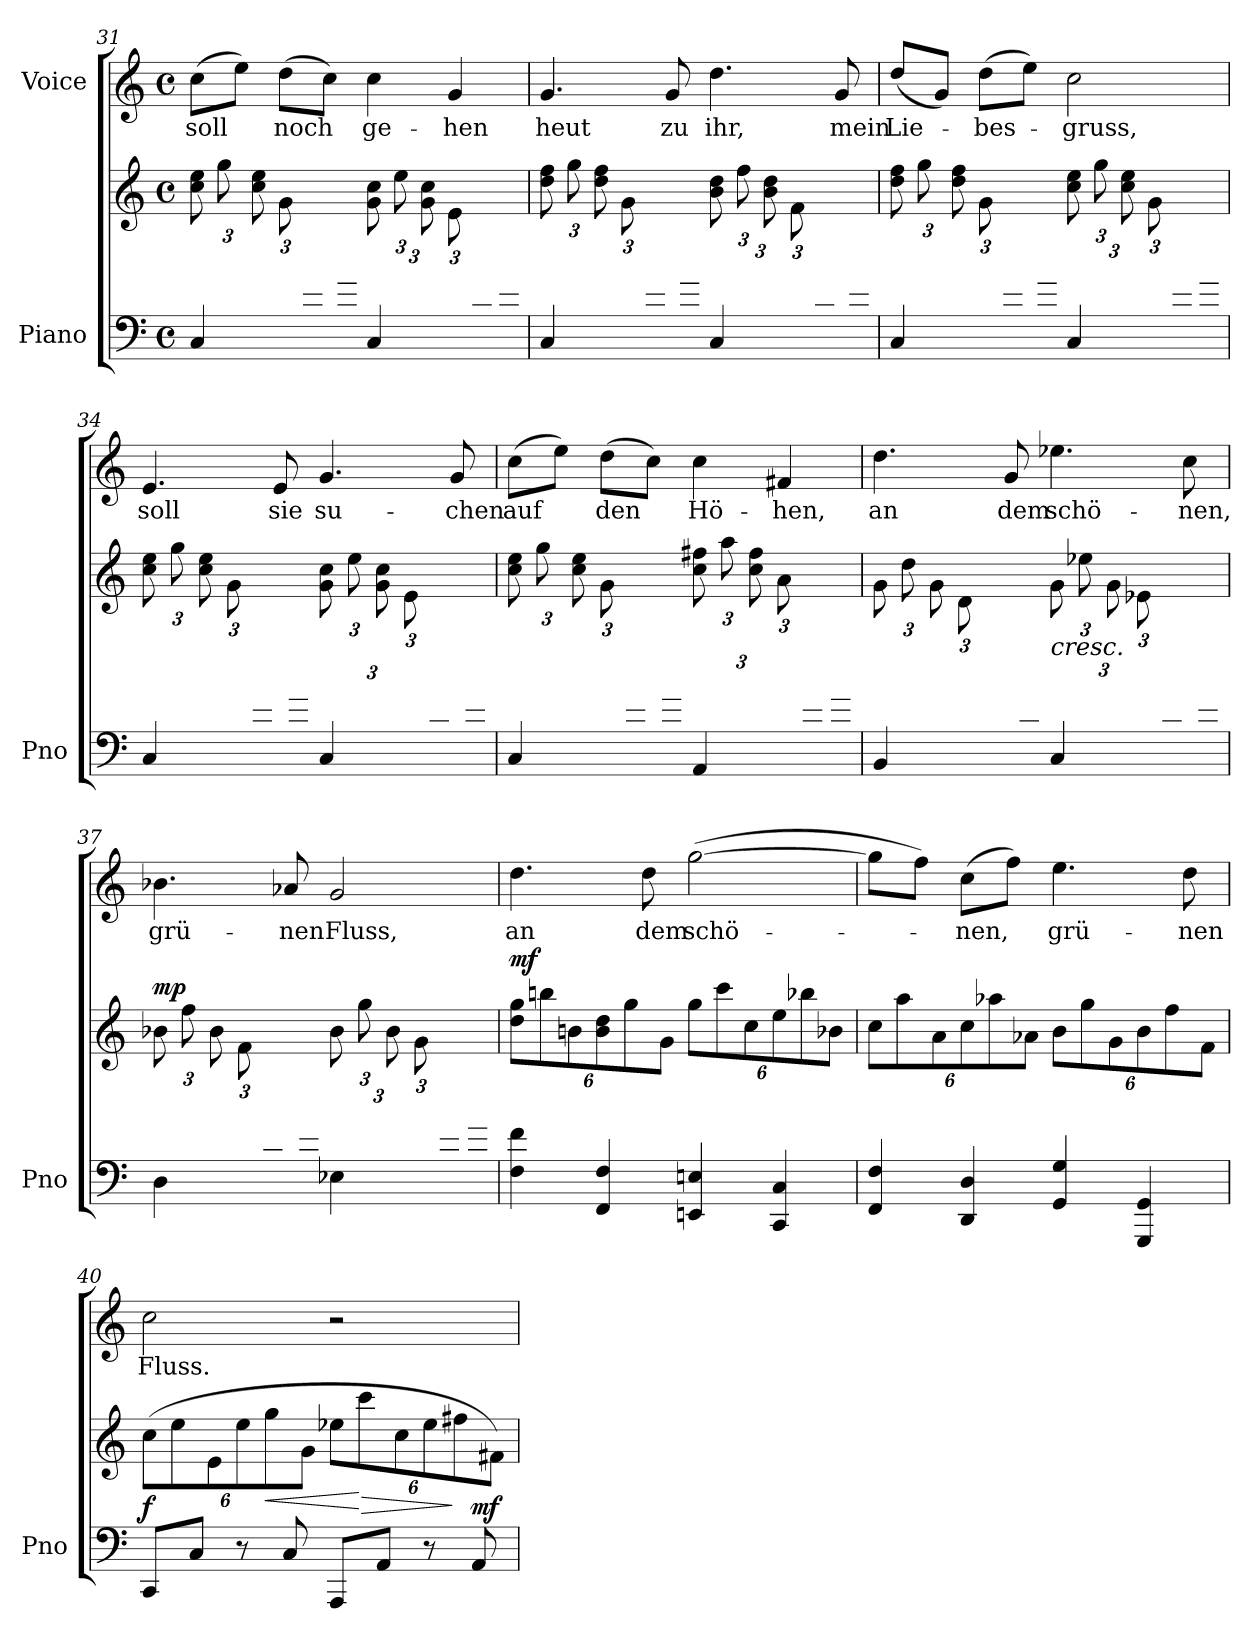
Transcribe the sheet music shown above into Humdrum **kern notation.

**kern	**kern	**dynam	**kern	**text
*part2	*part2	*part2	*part1	*part1
*staff3	*staff2	*staff2/3	*staff1	*staff1
*I"Piano	*	*	*I"Voice	*
*I'Pno	*	*	*	*
!!LO:LB:g=z
*clefF4	*clefG2	*	*clefG2	*
*k[]	*k[]	*	*k[]	*
*M4/4	*M4/4	*	*M4/4	*
*met(c)	*met(c)	*	*met(c)	*
=31	=31	=31	=31	=31
*^	*	*	*	*
*	*	*Xbrackettup	*	*	*
!	!	!	!	!	!LO:LY:b
3ryy	4C/	(>12cc\ 12ee\L	.	(>8cc\L	soll
.	.	12gg\	.	.	.
.	.	.	.	8ee\J)	.
.	.	12cc\ 12ee\	.	.	.
!	!	!	!	!	!LO:LY:b
.	4ryy	12g\	.	(>8dd\L	noch
12c/ 12e/	.	6ryy	.	.	.
.	.	.	.	8cc\J)	.
12g/J)	.	.	.	.	.
!	!	!	!	!	!LO:LY:b
3ryy	4C/	(>12g\ 12cc\L	.	4cc\	ge-
.	.	12ee\	.	.	.
.	.	12g\ 12cc\	.	.	.
!	!	!	!	!	!LO:LY:b
.	4ryy	12e\	.	4g/	-hen
12G/ 12c/	.	6ryy	.	.	.
12e/J)	.	.	.	.	.
=32	=32	=32	=32	=32	=32
!	!	!	!	!	!LO:LY:b
3ryy	4C/	(>12dd\ 12ff\L	.	4.g/	heut
.	.	12gg\	.	.	.
.	.	12dd\ 12ff\	.	.	.
.	4ryy	12g\	.	.	.
12B/ 12f/	.	6ryy	.	.	.
!	!	!	!	!	!LO:LY:b
.	.	.	.	8g/	zu
12g/J)	.	.	.	.	.
!	!	!	!	!	!LO:LY:b
3ryy	4C/	(>12b\ 12dd\L	.	4.dd\	ihr,
.	.	12ff\	.	.	.
.	.	12b\ 12dd\	.	.	.
.	4ryy	12f\	.	.	.
12G/ 12d/	.	6ryy	.	.	.
!	!	!	!	!	!LO:LY:b
.	.	.	.	8g/	mein
12f/J)	.	.	.	.	.
=33	=33	=33	=33	=33	=33
!	!	!	!	!	!LO:LY:b
3ryy	4C/	(>12dd\ 12ff\L	.	(<8dd/L	Lie-
.	.	12gg\	.	.	.
.	.	.	.	8g/J)	.
.	.	12dd\ 12ff\	.	.	.
!	!	!	!	!	!LO:LY:b
.	4ryy	12g\	.	(>8dd\L	bes-
12B/ 12f/	.	6ryy	.	.	.
.	.	.	.	8ee\J)	.
12g/J)	.	.	.	.	.
!	!	!	!	!	!LO:LY:b
3ryy	4C/	(>12cc\ 12ee\L	.	2cc\	-gruss,
.	.	12gg\	.	.	.
.	.	12cc\ 12ee\	.	.	.
.	4ryy	12g\	.	.	.
12c/ 12e/	.	6ryy	.	.	.
12g/J)	.	.	.	.	.
!!LO:LB:g=z
=34	=34	=34	=34	=34	=34
!	!	!	!	!	!LO:LY:b
3ryy	4C/	(>12cc\ 12ee\L	.	4.e/	soll
.	.	12gg\	.	.	.
.	.	12cc\ 12ee\	.	.	.
.	4ryy	12g\	.	.	.
12c/ 12e/	.	6ryy	.	.	.
!	!	!	!	!	!LO:LY:b
.	.	.	.	8e/	sie
12g/J)	.	.	.	.	.
!	!	!	!	!	!LO:LY:b
3ryy	4C/	(>12g\ 12cc\L	.	4.g/	su-
.	.	12ee\	.	.	.
.	.	12g\ 12cc\	.	.	.
.	4ryy	12e\	.	.	.
12G/ 12c/	.	6ryy	.	.	.
!	!	!	!	!	!LO:LY:b
.	.	.	.	8g/	-chen
12e/J)	.	.	.	.	.
=35	=35	=35	=35	=35	=35
!	!	!	!	!	!LO:LY:b
3ryy	4C/	(>12cc\ 12ee\L	.	(>8cc\L	auf
.	.	12gg\	.	.	.
.	.	.	.	8ee\J)	.
.	.	12cc\ 12ee\	.	.	.
!	!	!	!	!	!LO:LY:b
.	4ryy	12g\	.	(>8dd\L	den
12c/ 12e/	.	6ryy	.	.	.
.	.	.	.	8cc\J)	.
12g/J)	.	.	.	.	.
!	!	!	!	!	!LO:LY:b
3ryy	4AA/	(>12cc\ 12ff#X\L	.	4cc\	Hö-
.	.	12aa\	.	.	.
.	.	12cc\ 12ff#\	.	.	.
!	!	!	!	!	!LO:LY:b
.	4ryy	12a\	.	4f#X/	-hen,
12c/ 12f#X/	.	6ryy	.	.	.
12a/J)	.	.	.	.	.
=36	=36	=36	=36	=36	=36
!	!	!	!	!	!LO:LY:b
3ryy	4BB/	(>12g\L	.	4.dd\	an
.	.	12dd\	.	.	.
.	.	12g\	.	.	.
.	4ryy	12d\	.	.	.
12G/ 12B/	.	6ryy	.	.	.
!	!	!	!	!	!LO:LY:b
.	.	.	.	8g/	dem
12d/J)	.	.	.	.	.
!	!	!	!LO:HP:b	!	!LO:LY:b
3ryy	4C/	(>12g\L	<	4.ee-X\	schö-
.	.	12ee-X\	.	.	.
.	.	12g\	.	.	.
.	4ryy	12e-X\	.	.	.
12G/ 12c/	.	6ryy	.	.	.
!	!	!	!	!	!LO:LY:b
.	.	.	.	8cc\	-nen,
12e-X/J)	.	.	.	.	.
!!LO:PB:g=z
=37	=37	=37	=37	=37	=37
!	!	!	!LO:DY:a	!	!LO:LY:b
3ryy	4D\	(>12b-X\L	mp	4.b-X\	grü-
.	.	12ff\	.	.	.
.	.	12b-\	.	.	.
.	4ryy	12f\	.	.	.
12B-X/ 12d/	.	6ryy	.	.	.
!	!	!	!	!	!LO:LY:b
.	.	.	.	8a-X/	-nen
12f/J)	.	.	.	.	.
!	!	!	!	!	!LO:LY:b
3ryy	4E-X\	(>12b-\L	.	2g/	Fluss,
.	.	12gg\	.	.	.
.	.	12b-\	.	.	.
.	4ryy	12g\	.	.	.
12B-/ 12e-X/	.	6ryy	.	.	.
12g/J)	.	.	.	.	.
*v	*v	*	*	*	*
.	.	[	.	.
=38	=38	=38	=38	=38
!	!	!LO:DY:a	!	!LO:LY:b
4F\ 4f\	12dd\ 12gg\L	mf	4.dd\	an
.	12bbn\	.	.	.
.	12bn\	.	.	.
4FF/ 4F/	12b\ 12dd\	.	.	.
.	12gg\	.	.	.
!	!	!	!	!LO:LY:b
.	.	.	8dd\	dem
.	12g\J	.	.	.
!	!	!	!	!LO:LY:b
4EEn/ 4En/	12gg\L	.	(>[2gg\	schö-
.	12ccc\	.	.	.
.	12cc\	.	.	.
4CC/ 4C/	12ee\	.	.	.
.	12bb-X\	.	.	.
.	12b-X\J	.	.	.
=39	=39	=39	=39	=39
4FF/ 4F/	12cc\L	.	8gg\L]	.
.	12aa\	.	.	.
.	.	.	8ff\J)	.
.	12a\	.	.	.
!	!	!	!	!LO:LY:b
4DD/ 4D/	12cc\	.	(>8cc\L	-nen,
.	12aa-X\	.	.	.
.	.	.	8ff\J)	.
.	12a-X\J	.	.	.
!	!	!	!	!LO:LY:b
4GG/ 4G/	12b\L	.	4.ee\	grü-
.	12gg\	.	.	.
.	12g\	.	.	.
4GGG/ 4GG/	12b\	.	.	.
.	12ff\	.	.	.
!	!	!	!	!LO:LY:b
.	.	.	8dd\	-nen
.	12f\J	.	.	.
!!LO:LB:g=z
=40	=40	=40	=40	=40
!	!	!LO:DY:a=2	!	!LO:LY:b
8CC/L	(>12cc\L	f	2cc\	Fluss.
.	12ee\	.	.	.
8C/J	.	.	.	.
.	12e\	.	.	.
8r	12ee\	.	.	.
!	!	!LO:HP:b	!	!
.	12gg\	<	.	.
8C/	.	.	.	.
.	12g\J	.	.	.
8AAA/L	12ee-X\L	.	2r	.
!	!	!LO:HP:n=1:b	!	!
.	12ccc\	[ >	.	.
8AA/J	.	.	.	.
.	12cc\	.	.	.
8r	12ee-\	.	.	.
.	12ff#X\	]	.	.
!	!	!LO:DY:a=2	!	!
8AA/	.	mf	.	.
.	12f#X\J)	.	.	.
=	=	=	=	=
*-	*-	*-	*-	*-
